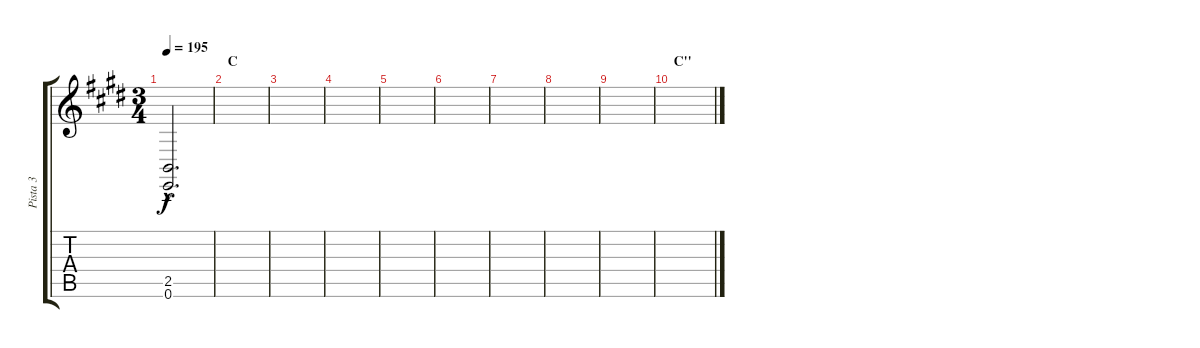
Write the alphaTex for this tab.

\track ("Pista 3" "Pista 3") {instrument stringensemble1}
\staff {score tabs}
\tuning (E4 B3 G3 D3 A2 E2) {hide}
\ts (3 4)
\tempo 195
\clef g2
\ks e
(2.5{hac t} 0.6{hac t}).2{d dy f} |
\section ("" "C")
|
|
|
|
|
|
|
|
\section ("" "C''")
